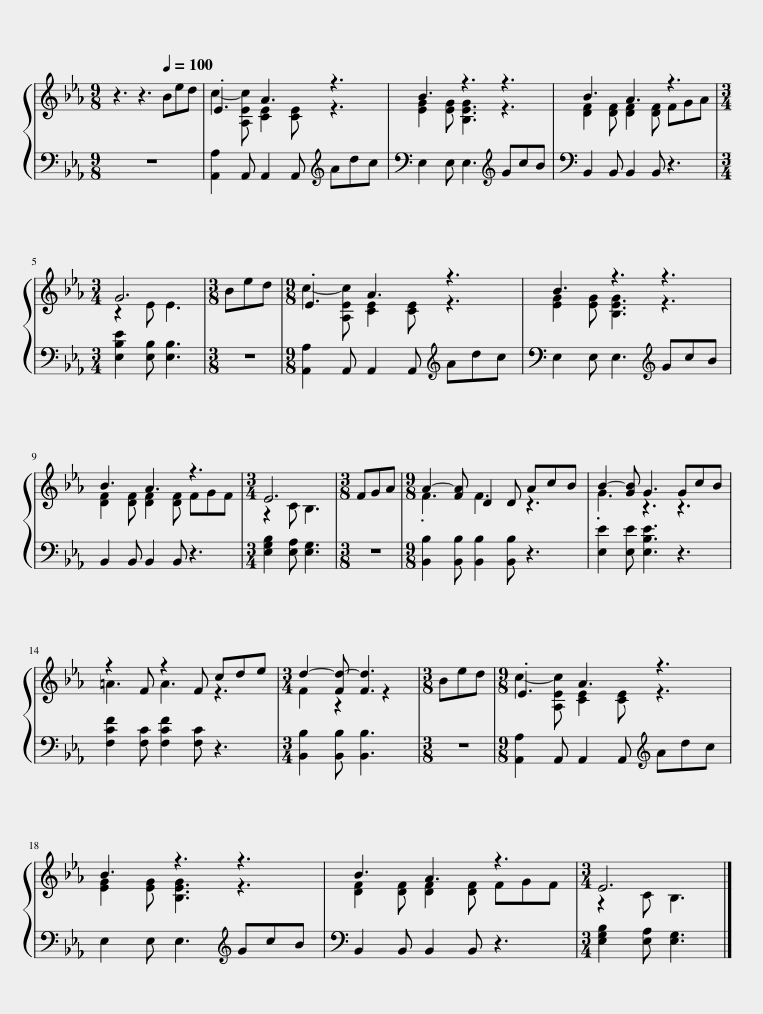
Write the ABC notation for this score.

X:1
%%score { ( 1 3 ) | 2 }
L:1/8
M:9/8
I:linebreak $
K:Eb
V:1 treble
V:3 treble
V:2 bass
V:1
 z3 z3[Q:1/4=100] Bed | .E3 A3 z3 | B3 z3 z3 | B3 A3 z3 |$[M:3/4] G6 | %5
[M:3/8] Bed |[M:9/8] .E3 A3 z3 | B3 z3 z3 |$ B3 A3 z3 |[M:3/4] E6 | %10
[M:3/8] FGA |[M:9/8] A2- [FA] D2 D AcB | B2- [GB] G3 GcB |$ z2 F z2 F cde |[M:3/4] d2- [Fd-] [Fd]3 | %15
[M:3/8] Bed |[M:9/8] .E3 A3 z3 |$ B3 z3 z3 | B3 A3 z3 |[M:3/4] E6 |] %20
V:2
 z9 | [A,,A,]2 A,, A,,2 A,,[K:treble] Adc | E,2 E, E,3[K:treble] GcB | B,,2 B,, B,,2 B,, z3 |$[M:3/4] [E,B,E]2 [E,B,] [E,B,]3 | %5
[M:3/8] z3 |[M:9/8] [A,,A,]2 A,, A,,2 A,,[K:treble] Adc | E,2 E, E,3[K:treble] GcB |$ B,,2 B,, B,,2 B,, z3 |[M:3/4] [E,G,B,]2 [E,A,] [E,G,]3 | %10
[M:3/8] z3 |[M:9/8] [B,,B,]2 [B,,B,] [B,,B,]2 [B,,B,] z3 | [E,E]2 [E,E] [E,B,E]3 z3 |$ [F,CF]2 [F,C] [F,CF]2 [F,C] z3 |[M:3/4] [B,,B,]2 [B,,B,] [B,,B,]3 | %15
[M:3/8] z3 |[M:9/8] [A,,A,]2 A,, A,,2 A,,[K:treble] Adc |$ E,2 E, E,3[K:treble] GcB | B,,2 B,, B,,2 B,, z3 |[M:3/4] [E,G,B,]2 [E,A,] [E,G,]3 |] %20
V:3
 x9 | c2- [A,Ec] [CE]2 [CE] z3 | [EG]2 [EG] [B,EG]3 z3 | [DF]2 [DF] [DF]2 [DF] FGA |$[M:3/4] z2 E E3 | %5
[M:3/8] x3 |[M:9/8] c2- [A,Ec] [CE]2 [CE] z3 | [EG]2 [EG] [B,EG]3 z3 |$ [DF]2 [DF] [DF]2 [DF] FGF |[M:3/4] z2 C B,3 | %10
[M:3/8] x3 |[M:9/8] .F3 F3 z3 | .G3 z3 z3 |$ =A3 A3 z3 |[M:3/4] F2 z2 z2 | %15
[M:3/8] x3 |[M:9/8] c2- [A,Ec] [CE]2 [CE] z3 |$ [EG]2 [EG] [B,EG]3 z3 | [DF]2 [DF] [DF]2 [DF] FGF |[M:3/4] z2 C B,3 |] %20
